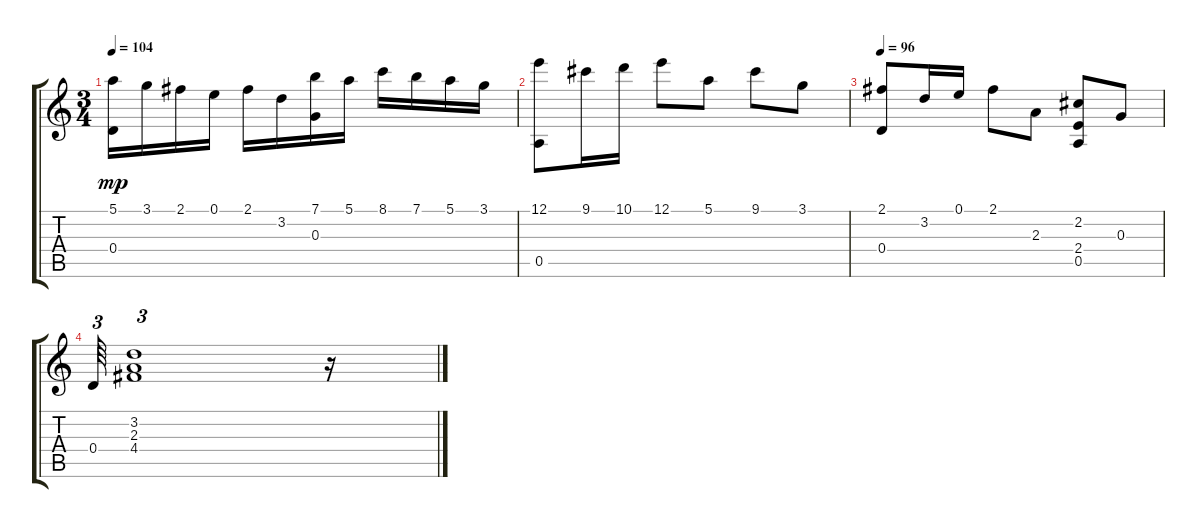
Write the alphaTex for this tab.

\track "" {instrument acousticguitarnylon}
\staff {score tabs}
\tuning (E4 B3 G3 D3 A2 E2) {hide}
\ts (3 4)
\tempo 104
\clef g2
\ks c
(5.1 0.4).16{dy mp} 3.1.16 2.1.16 0.1.16 2.1.16 3.2.16 (7.1 0.3).16 5.1.16 8.1.16 7.1.16 5.1.16 3.1.16 |
(12.1 0.5).8 9.1.16 10.1.16 12.1.8 5.1.8 9.1.8 3.1.8 |
\tempo 96
(2.1 0.4).8 3.2.16 0.1.16 2.1.8 2.3.8 (2.2 2.4 0.5).8 0.3.8 |
0.4.64{tu (3 2)} (3.2 2.3 4.4).1{tu (3 2)} r.16
